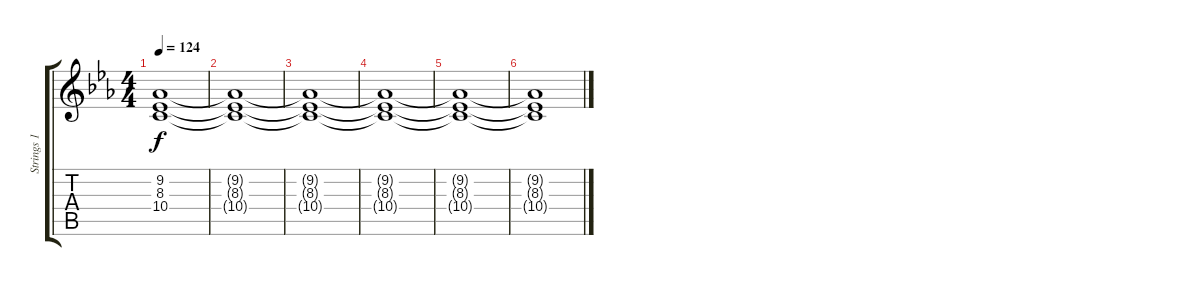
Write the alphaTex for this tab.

\track ("Strings 1" "Strings 1") {instrument fx7echoes}
\staff {score tabs}
\tuning (E4 B3 G3 D3 A2 E2) {hide}
\ts (4 4)
\tempo 124
\clef g2
\ks eb
(9.2 8.3 10.4).1{dy f} |
(9.2{t} 8.3{t} 10.4{t}).1 |
(9.2{t} 8.3{t} 10.4{t}).1 |
(9.2{t} 8.3{t} 10.4{t}).1{volume 0} |
(9.2{t} 8.3{t} 10.4{t}).1 |
(9.2{t} 8.3{t} 10.4{t}).1
